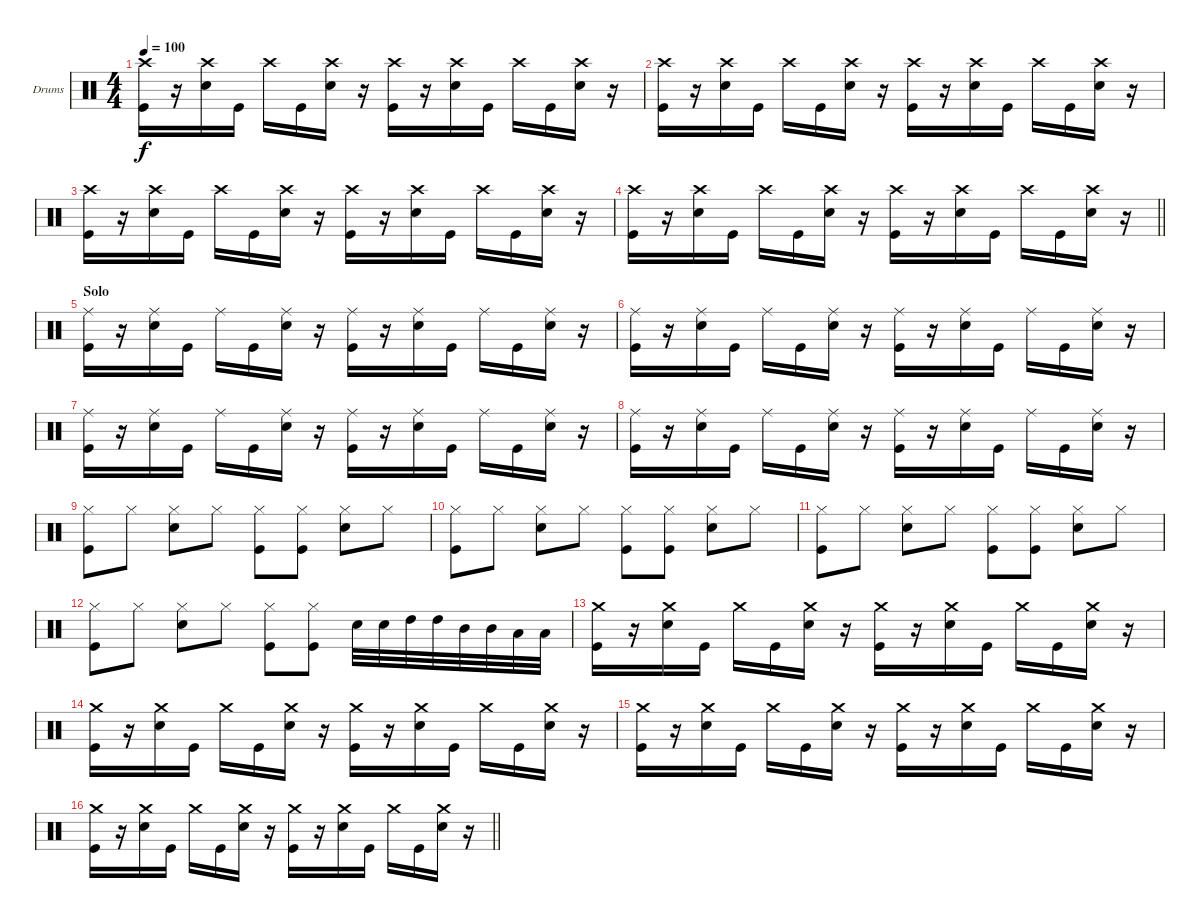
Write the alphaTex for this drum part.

\bracketExtendMode groupsimilarinstruments
\firstSystemTrackNameOrientation horizontal
\otherSystemsTrackNameOrientation horizontal
\track ("Fabrizio Moretti" "Drums") {instrument percussion}
\staff {score}
\articulation defaults
\ts (4 4)
\tempo 100
\clef neutral
\scale
0.333333
\ks c
("Crash high (hit)" "Kick (hit)").16{dy f} r.16 ("Crash high (hit)" "Snare (hit) 2").16 "Kick (hit)".16 "Crash high (hit)".16 "Kick (hit)".16 ("Crash high (hit)" "Snare (hit) 2").16 r.16 ("Crash high (hit)" "Kick (hit)").16 r.16 ("Crash high (hit)" "Snare (hit) 2").16 "Kick (hit)".16 "Crash high (hit)".16 "Kick (hit)".16 ("Crash high (hit)" "Snare (hit) 2").16 r.16 |
\scale
0.333333 ("Crash high (hit)" "Kick (hit)").16 r.16 ("Crash high (hit)" "Snare (hit) 2").16 "Kick (hit)".16 "Crash high (hit)".16 "Kick (hit)".16 ("Crash high (hit)" "Snare (hit) 2").16 r.16 ("Crash high (hit)" "Kick (hit)").16 r.16 ("Crash high (hit)" "Snare (hit) 2").16 "Kick (hit)".16 "Crash high (hit)".16 "Kick (hit)".16 ("Crash high (hit)" "Snare (hit) 2").16 r.16 |
\scale
0.333333 ("Crash high (hit)" "Kick (hit)").16 r.16 ("Crash high (hit)" "Snare (hit) 2").16 "Kick (hit)".16 "Crash high (hit)".16 "Kick (hit)".16 ("Crash high (hit)" "Snare (hit) 2").16 r.16 ("Crash high (hit)" "Kick (hit)").16 r.16 ("Crash high (hit)" "Snare (hit) 2").16 "Kick (hit)".16 "Crash high (hit)".16 "Kick (hit)".16 ("Crash high (hit)" "Snare (hit) 2").16 r.16 |
\scale
0.333333
\barLineRight lightlight
("Crash high (hit)" "Kick (hit)").16 r.16 ("Crash high (hit)" "Snare (hit) 2").16 "Kick (hit)".16 "Crash high (hit)".16 "Kick (hit)".16 ("Crash high (hit)" "Snare (hit) 2").16 r.16 ("Crash high (hit)" "Kick (hit)").16 r.16 ("Crash high (hit)" "Snare (hit) 2").16 "Kick (hit)".16 "Crash high (hit)".16 "Kick (hit)".16 ("Crash high (hit)" "Snare (hit) 2").16 r.16 |
\section ("" "Solo")
\scale
0.333333 ("Ride (middle)" "Kick (hit)").16 r.16 ("Ride (middle)" "Snare (hit) 2").16 "Kick (hit)".16 "Ride (middle)".16 "Kick (hit)".16 ("Ride (middle)" "Snare (hit) 2").16 r.16 ("Ride (middle)" "Kick (hit)").16 r.16 ("Ride (middle)" "Snare (hit) 2").16 "Kick (hit)".16 "Ride (middle)".16 "Kick (hit)".16 ("Ride (middle)" "Snare (hit) 2").16 r.16 |
\scale
0.333333 ("Ride (middle)" "Kick (hit)").16 r.16 ("Ride (middle)" "Snare (hit) 2").16 "Kick (hit)".16 "Ride (middle)".16 "Kick (hit)".16 ("Ride (middle)" "Snare (hit) 2").16 r.16 ("Ride (middle)" "Kick (hit)").16 r.16 ("Ride (middle)" "Snare (hit) 2").16 "Kick (hit)".16 "Ride (middle)".16 "Kick (hit)".16 ("Ride (middle)" "Snare (hit) 2").16 r.16 |
\scale
0.333333 ("Ride (middle)" "Kick (hit)").16 r.16 ("Ride (middle)" "Snare (hit) 2").16 "Kick (hit)".16 "Ride (middle)".16 "Kick (hit)".16 ("Ride (middle)" "Snare (hit) 2").16 r.16 ("Ride (middle)" "Kick (hit)").16 r.16 ("Ride (middle)" "Snare (hit) 2").16 "Kick (hit)".16 "Ride (middle)".16 "Kick (hit)".16 ("Ride (middle)" "Snare (hit) 2").16 r.16 |
\scale
0.333333 ("Ride (middle)" "Kick (hit)").16 r.16 ("Ride (middle)" "Snare (hit) 2").16 "Kick (hit)".16 "Ride (middle)".16 "Kick (hit)".16 ("Ride (middle)" "Snare (hit) 2").16 r.16 ("Ride (middle)" "Kick (hit)").16 r.16 ("Ride (middle)" "Snare (hit) 2").16 "Kick (hit)".16 "Ride (middle)".16 "Kick (hit)".16 ("Ride (middle)" "Snare (hit) 2").16 r.16 |
\scale
0.333333 ("Hi-Hat (closed)" "Kick (hit)").8 "Hi-Hat (closed)".8 ("Hi-Hat (closed)" "Snare (hit) 2").8 "Hi-Hat (closed)".8 ("Hi-Hat (closed)" "Kick (hit)").8 ("Hi-Hat (closed)" "Kick (hit)").8 ("Hi-Hat (closed)" "Snare (hit) 2").8 "Hi-Hat (closed)".8 |
\scale
0.333333 ("Hi-Hat (closed)" "Kick (hit)").8 "Hi-Hat (closed)".8 ("Hi-Hat (closed)" "Snare (hit) 2").8 "Hi-Hat (closed)".8 ("Hi-Hat (closed)" "Kick (hit)").8 ("Hi-Hat (closed)" "Kick (hit)").8 ("Hi-Hat (closed)" "Snare (hit) 2").8 "Hi-Hat (closed)".8 |
\scale
0.333333 ("Hi-Hat (closed)" "Kick (hit)").8 "Hi-Hat (closed)".8 ("Hi-Hat (closed)" "Snare (hit) 2").8 "Hi-Hat (closed)".8 ("Hi-Hat (closed)" "Kick (hit)").8 ("Hi-Hat (closed)" "Kick (hit)").8 ("Hi-Hat (closed)" "Snare (hit) 2").8 "Hi-Hat (closed)".8 |
\scale
0.333333 ("Hi-Hat (closed)" "Kick (hit)").8 "Hi-Hat (closed)".8 ("Hi-Hat (closed)" "Snare (hit) 2").8 "Hi-Hat (closed)".8 ("Hi-Hat (closed)" "Kick (hit)").8 ("Hi-Hat (closed)" "Kick (hit)").8 "Snare (hit) 2".32 "Snare (hit) 2".32 "High Tom (hit)".32 "High Tom (hit)".32 "Mid Tom (hit)".32 "Mid Tom (hit)".32 "Low Tom (hit)".32 "Low Tom (hit)".32 |
\scale
0.333333 ("Crash medium (hit)" "Kick (hit)").16 r.16 ("Crash medium (hit)" "Snare (hit) 2").16 "Kick (hit)".16 "Crash medium (hit)".16 "Kick (hit)".16 ("Crash medium (hit)" "Snare (hit) 2").16 r.16 ("Crash medium (hit)" "Kick (hit)").16 r.16 ("Crash medium (hit)" "Snare (hit) 2").16 "Kick (hit)".16 "Crash medium (hit)".16 "Kick (hit)".16 ("Crash medium (hit)" "Snare (hit) 2").16 r.16 |
\scale
0.333333 ("Crash medium (hit)" "Kick (hit)").16 r.16 ("Crash medium (hit)" "Snare (hit) 2").16 "Kick (hit)".16 "Crash medium (hit)".16 "Kick (hit)".16 ("Crash medium (hit)" "Snare (hit) 2").16 r.16 ("Crash medium (hit)" "Kick (hit)").16 r.16 ("Crash medium (hit)" "Snare (hit) 2").16 "Kick (hit)".16 "Crash medium (hit)".16 "Kick (hit)".16 ("Crash medium (hit)" "Snare (hit) 2").16 r.16 |
\scale
0.333333 ("Crash medium (hit)" "Kick (hit)").16 r.16 ("Crash medium (hit)" "Snare (hit) 2").16 "Kick (hit)".16 "Crash medium (hit)".16 "Kick (hit)".16 ("Crash medium (hit)" "Snare (hit) 2").16 r.16 ("Crash medium (hit)" "Kick (hit)").16 r.16 ("Crash medium (hit)" "Snare (hit) 2").16 "Kick (hit)".16 "Crash medium (hit)".16 "Kick (hit)".16 ("Crash medium (hit)" "Snare (hit) 2").16 r.16 |
\scale
0.333333
\barLineRight lightlight
("Crash medium (hit)" "Kick (hit)").16 r.16 ("Crash medium (hit)" "Snare (hit) 2").16 "Kick (hit)".16 "Crash medium (hit)".16 "Kick (hit)".16 ("Crash medium (hit)" "Snare (hit) 2").16 r.16 ("Crash medium (hit)" "Kick (hit)").16 r.16 ("Crash medium (hit)" "Snare (hit) 2").16 "Kick (hit)".16 "Crash medium (hit)".16 "Kick (hit)".16 ("Crash medium (hit)" "Snare (hit) 2").16 r.16
